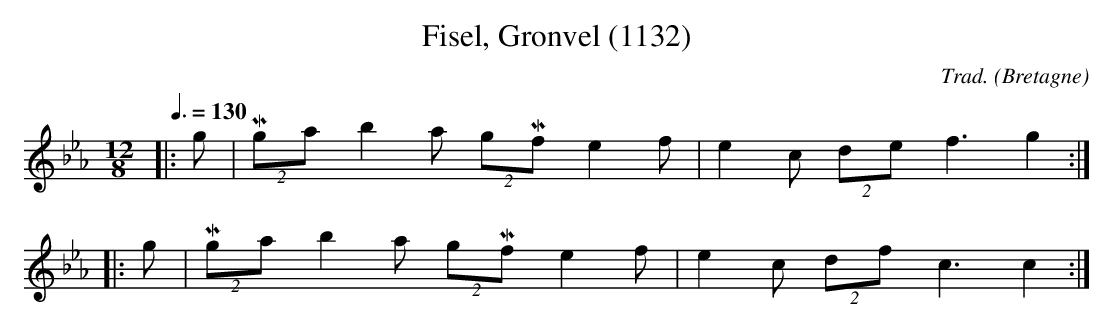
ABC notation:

X:1
T:Fisel, Gronvel (1132)
C:Trad.
O:Bretagne
M:12/8
L:1/8
Q:3/8=130
K:Eb
|: g | M(2ga b2a (2gMf e2f | e2c (2de f3 g2 ::
g | M(2ga b2a (2gMf e2f | e2c (2df c3 c2 :|
